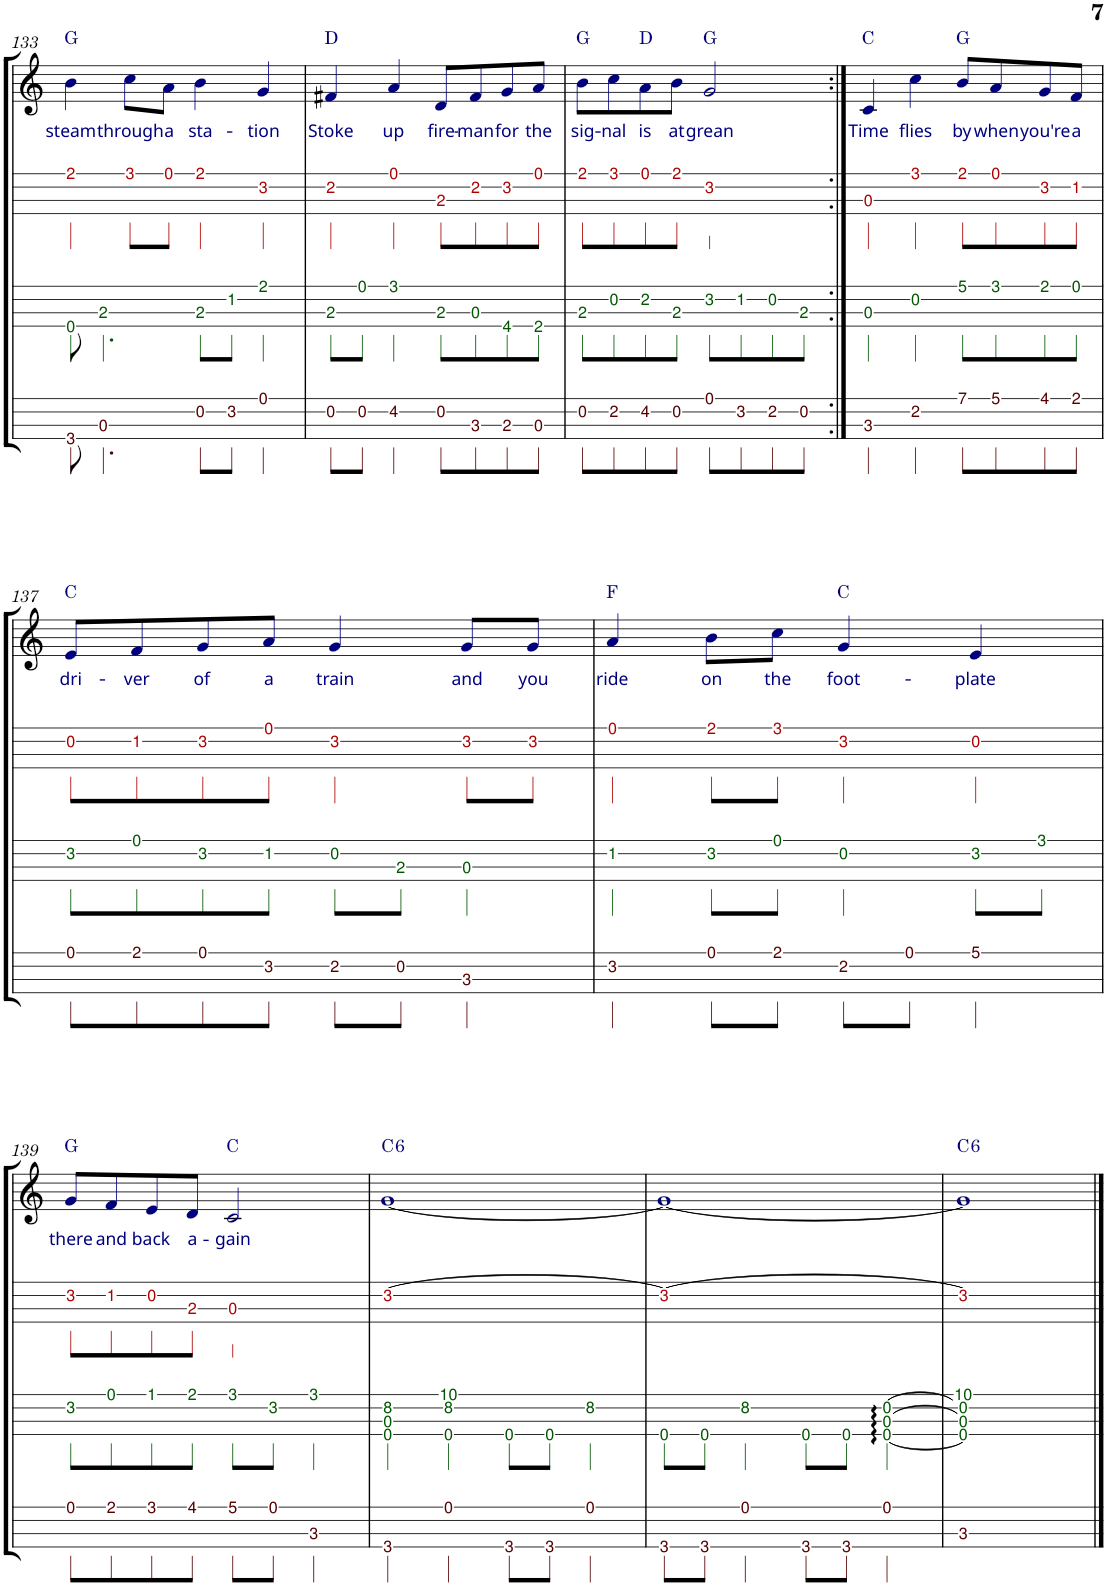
**kern	**kern	**kern	**kern	**text	**harte	**kern
*part5	*part4	*part3	*part2	*part2	*part2	*part1
*staff5	*staff4	*staff3	*staff2	*staff2	*	*staff1
*I"Bass Guitar	*I"Ukulele	*I"Ukulele	*I"Mandolin	*	*	*I"Glockenspiel
*	*	*	*	*	*	*I'Gsp
!!LO:PB:g=z
*	*	*	*clefG2	*	*	*clefG2
*	*	*	*	*	*	*Trd-14c-24
*k[]	*k[]	*k[]	*k[]	*	*	*k[]
*C:	*C:	*C:	*C:	*	*	*C:
*M4/4	*M4/4	*M4/4	*M4/4	*	*	*M4/4
=133	=133	=133	=133	=133	=133	=133
!	!	!	!	!LO:LY:b:color=#00007F	!	!
8GGGi\	8Gj\	4bZ\	4bV\	steam	G:maj	1r
4.AAAi\	4.dj\	.	.	.	.	.
!	!	!	!	!LO:LY:b:color=#00007F	!	!
.	.	8ccZ\L	8ccV\L	through	.	.
!	!	!	!	!LO:LY:b:color=#00007F	!	!
.	.	8aZ\J	8aV\J	a	.	.
!	!	!	!	!LO:LY:b:color=#00007F	!	!
8DDi\L	8dj\L	4bZ\	4bV\	sta-	.	.
8FFi\J	8fj\J	.	.	.	.	.
!	!	!	!	!LO:LY:b:color=#00007F	!	!
4GGi\	4bj\	4gZ\	4gV/	-tion	.	.
=134	=134	=134	=134	=134	=134	=134
!	!	!	!	!LO:LY:b:color=#00007F	!	!
8DDi\L	8dj\L	4f#Z\	4f#XV/	Stoke	D:maj	1r
8DDi\J	8aj\J	.	.	.	.	.
!	!	!	!	!LO:LY:b:color=#00007F	!	!
4FF#i\	4ccj\	4aZ\	4aV/	up	.	.
!	!	!	!	!LO:LY:b:color=#00007F	!	!
8DDi\L	8dj\L	8dZ\L	8dV/L	fire-	.	.
!	!	!	!	!LO:LY:b:color=#00007F	!	!
8CCi\	8cj\	8f#Z\	8f#V/	-man	.	.
!	!	!	!	!LO:LY:b:color=#00007F	!	!
8BBBi\	8Bj\	8gZ\	8gV/	for	.	.
!	!	!	!	!LO:LY:b:color=#00007F	!	!
8AAAi\J	8Aj\J	8aZ\J	8aV/J	the	.	.
=135	=135	=135	=135	=135	=135	=135
!	!	!	!	!LO:LY:b:color=#00007F	!	!
8DDi\L	8dj\L	8bZ\L	8bV\L	sig-	G:maj	1r
!	!	!	!	!LO:LY:b:color=#00007F	!	!
8EEi\	8ej\	8ccZ\	8ccV\	-nal	.	.
!	!	!	!	!LO:LY:b:color=#00007F	!	!
8FF#i\	8f#j\	8aZ\	8aV\	is	D:maj	.
!	!	!	!	!LO:LY:b:color=#00007F	!	!
8DDi\J	8dj\J	8bZ\J	8bV\J	at	.	.
!	!	!	!	!LO:LY:b:color=#00007F	!	!
8GGi\L	8gj\L	2gZ\	2gV/	grean	G:maj	.
8FFi\	8fj\	.	.	.	.	.
8EEi\	8ej\	.	.	.	.	.
8DDi\J	8dj\J	.	.	.	.	.
=136:|!	=136:|!	=136:|!	=136:|!	=136:|!	=136:|!	=136:|!
!	!	!	!	!LO:LY:b:color=#00007F	!	!
4CCi\	4cj\	4cZ\	4cV/	Time	C:maj	1r
!	!	!	!	!LO:LY:b:color=#00007F	!	!
4EEi\	4ej\	4ccZ\	4ccV\	flies	.	.
!	!	!	!	!LO:LY:b:color=#00007F	!	!
8Di\L	8ddj\L	8bZ\L	8bV/L	by	G:maj	.
!	!	!	!	!LO:LY:b:color=#00007F	!	!
8Ci\	8ccj\	8aZ\	8aV/	when	.	.
!	!	!	!	!LO:LY:b:color=#00007F	!	!
8BBi\	8bj\	8gZ\	8gV/	you're	.	.
!	!	!	!	!LO:LY:b:color=#00007F	!	!
8AAi\J	8aj\J	8fZ\J	8fV/J	a	.	.
!!LO:LB:g=z
=137	=137	=137	=137	=137	=137	=137
!	!	!	!	!LO:LY:b:color=#00007F	!	!
8GGi\L	8gj\L	8eZ\L	8eV/L	dri-	C:maj	1r
!	!	!	!	!LO:LY:b:color=#00007F	!	!
8AAi\	8aj\	8fZ\	8fV/	-ver	.	.
!	!	!	!	!LO:LY:b:color=#00007F	!	!
8GGi\	8gj\	8gZ\	8gV/	of	.	.
!	!	!	!	!LO:LY:b:color=#00007F	!	!
8FFi\J	8fj\J	8aZ\J	8aV/J	a	.	.
!	!	!	!	!LO:LY:b:color=#00007F	!	!
8EEi\L	8ej\L	4gZ\	4gV/	train	.	.
8DDi\J	8dj\J	.	.	.	.	.
!	!	!	!	!LO:LY:b:color=#00007F	!	!
4CCi\	4cj\	8gZ\L	8gV/L	and	.	.
!	!	!	!	!LO:LY:b:color=#00007F	!	!
.	.	8gZ\J	8gV/J	you	.	.
=138	=138	=138	=138	=138	=138	=138
!	!	!	!	!LO:LY:b:color=#00007F	!	!
4FFi\	4fj\	4aZ\	4aV/	ride	F:maj	1r
!	!	!	!	!LO:LY:b:color=#00007F	!	!
8GGi\L	8gj\L	8bZ\L	8bV\L	on	.	.
!	!	!	!	!LO:LY:b:color=#00007F	!	!
8AAi\J	8aj\J	8ccZ\J	8ccV\J	the	.	.
!	!	!	!	!LO:LY:b:color=#00007F	!	!
8EEi\L	4ej\	4gZ\	4gV/	foot-	C:maj	.
8GGi\J	.	.	.	.	.	.
!	!	!	!	!LO:LY:b:color=#00007F	!	!
4Ci\	8gj\L	4eZ\	4eV/	-plate	.	.
.	8ccj\J	.	.	.	.	.
!!LO:LB:g=z
=139	=139	=139	=139	=139	=139	=139
!	!	!	!	!LO:LY:b:color=#00007F	!	!
8GGi\L	8gj\L	8gZ\L	8gV/L	there	G:maj	1r
!	!	!	!	!LO:LY:b:color=#00007F	!	!
8AAi\	8aj\	8fZ\	8fV/	and	.	.
!	!	!	!	!LO:LY:b:color=#00007F	!	!
8BB-i\	8b-j\	8eZ\	8eV/	back	.	.
!	!	!	!	!LO:LY:b:color=#00007F	!	!
8BBi\J	8bj\J	8dZ\J	8dV/J	a-	.	.
!	!	!	!	!LO:LY:b:color=#00007F	!	!
8Ci\L	8ccj\L	2cZ\	2cV/	-gain	C:maj	.
8GGi\J	8gj\J	.	.	.	.	.
4CCi\	4ccj\	.	.	.	.	.
=140	=140	=140	=140	=140	=140	=140
!	!	!	!	!	!LO:H:kt=6	!
4GGGi\	4Gj\ 4cj\ 4ccj\	[1gZ	[1gV	.	C:maj6	1r
4GGi\	4Gj\ 4ccj\ 4ggj\	.	.	.	.	.
8GGGi\L	8Gj\L	.	.	.	.	.
8GGGi\J	8Gj\J	.	.	.	.	.
4GGi\	4ccj\	.	.	.	.	.
=141	=141	=141	=141	=141	=141	=141
8GGGi\L	8Gj\L	1gZ_	1gV_	.	.	1r
8GGGi\J	8Gj\J	.	.	.	.	.
4GGi\	4ccj\	.	.	.	.	.
8GGGi\L	8Gj\L	.	.	.	.	.
8GGGi\J	8Gj\J	.	.	.	.	.
4GGi\	[4Gj\: [4cj\: [4ej\:	.	.	.	.	.
=142	=142	=142	=142	=142	=142	=142
!	!	!	!	!	!LO:H:kt=6	!
1CCi	1Gj] 1cj] 1ej] 1ggj	1gZ]	1gV]	.	C:maj6	1r
==	==	==	==	==	==	==
*-	*-	*-	*-	*-	*-	*-
